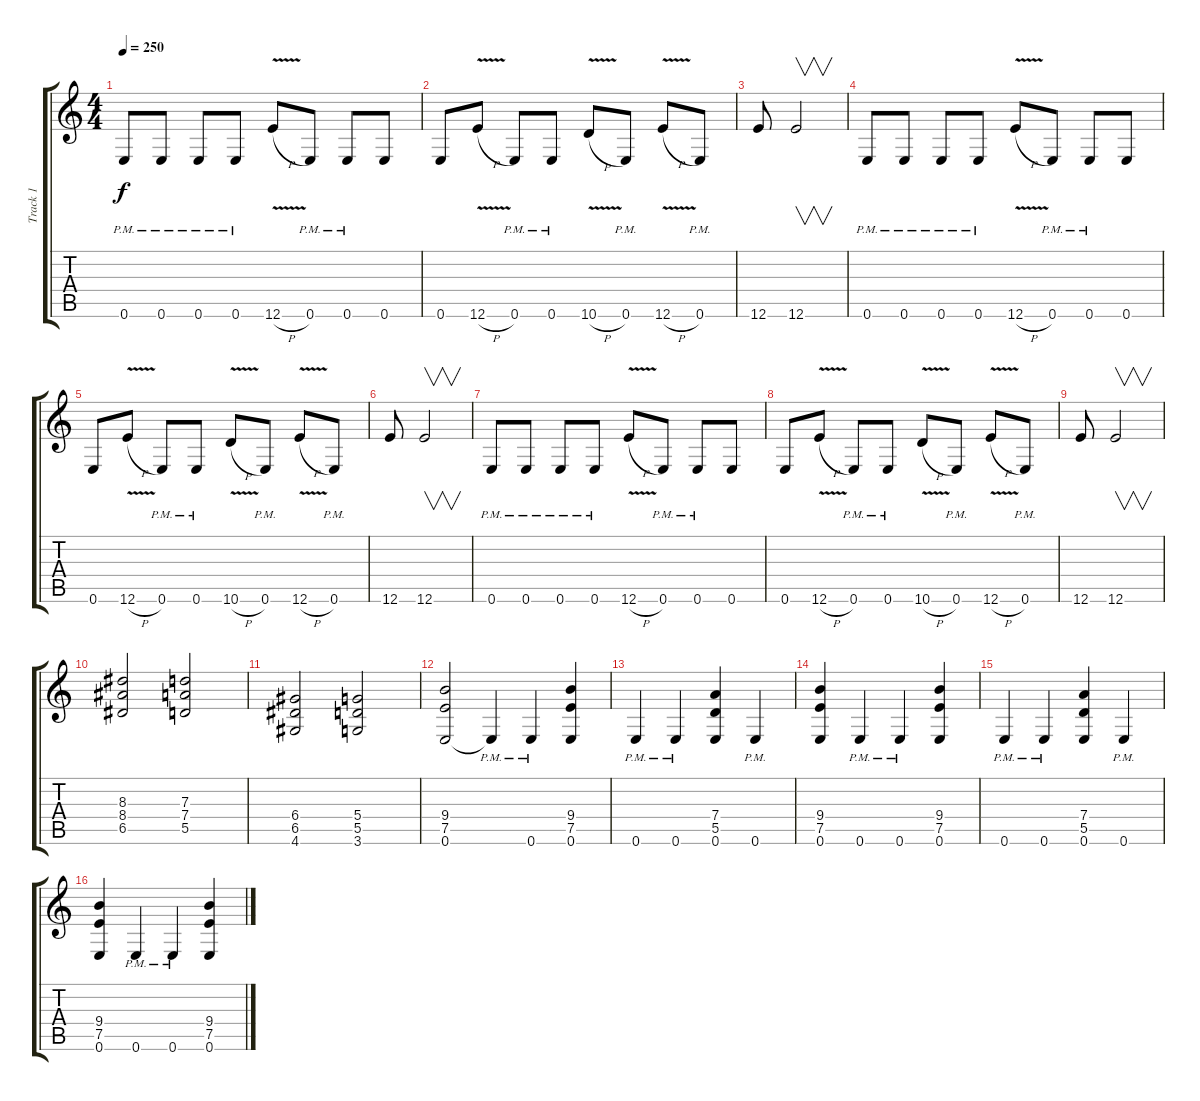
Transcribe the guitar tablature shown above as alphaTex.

\track ("Track 1" "Track 1") {instrument distortionguitar}
\staff {score tabs}
\tuning (E4 B3 G3 D3 A2 E2) {hide}
\ts (4 4)
\tempo 250
\clef g2
\ks c
0.6{pm}.8{dy f} 0.6{pm}.8 0.6{pm}.8 0.6{pm}.8 12.6{v h}.8 0.6{pm}.8 0.6{pm}.8 0.6.8 |
0.6.8 12.6{v h}.8 0.6{pm}.8 0.6{pm}.8 10.6{v h}.8 0.6{pm}.8 12.6{v h}.8 0.6{pm}.8 |
12.6.8 12.6.2{v} |
0.6{pm}.8 0.6{pm}.8 0.6{pm}.8 0.6{pm}.8 12.6{v h}.8 0.6{pm}.8 0.6{pm}.8 0.6.8 |
0.6.8 12.6{v h}.8 0.6{pm}.8 0.6{pm}.8 10.6{v h}.8 0.6{pm}.8 12.6{v h}.8 0.6{pm}.8 |
12.6.8 12.6.2{v} |
0.6{pm}.8 0.6{pm}.8 0.6{pm}.8 0.6{pm}.8 12.6{v h}.8 0.6{pm}.8 0.6{pm}.8 0.6.8 |
0.6.8 12.6{v h}.8 0.6{pm}.8 0.6{pm}.8 10.6{v h}.8 0.6{pm}.8 12.6{v h}.8 0.6{pm}.8 |
12.6.8 12.6.2{v} |
(8.3 8.4 6.5).2 (7.3 7.4 5.5).2 |
(6.4 6.5 4.6).2 (5.4 5.5 3.6).2 |
(9.4 7.5 0.6).2 0.6{pm t}.4 0.6{pm}.4 (9.4 7.5 0.6).4 |
0.6{pm}.4 0.6{pm}.4 (7.4 5.5 0.6).4 0.6{pm}.4 |
(9.4 7.5 0.6).4 0.6{pm}.4 0.6{pm}.4 (9.4 7.5 0.6).4 |
0.6{pm}.4 0.6{pm}.4 (7.4 5.5 0.6).4 0.6{pm}.4 |
(9.4 7.5 0.6).4 0.6{pm}.4 0.6{pm}.4 (9.4 7.5 0.6).4
